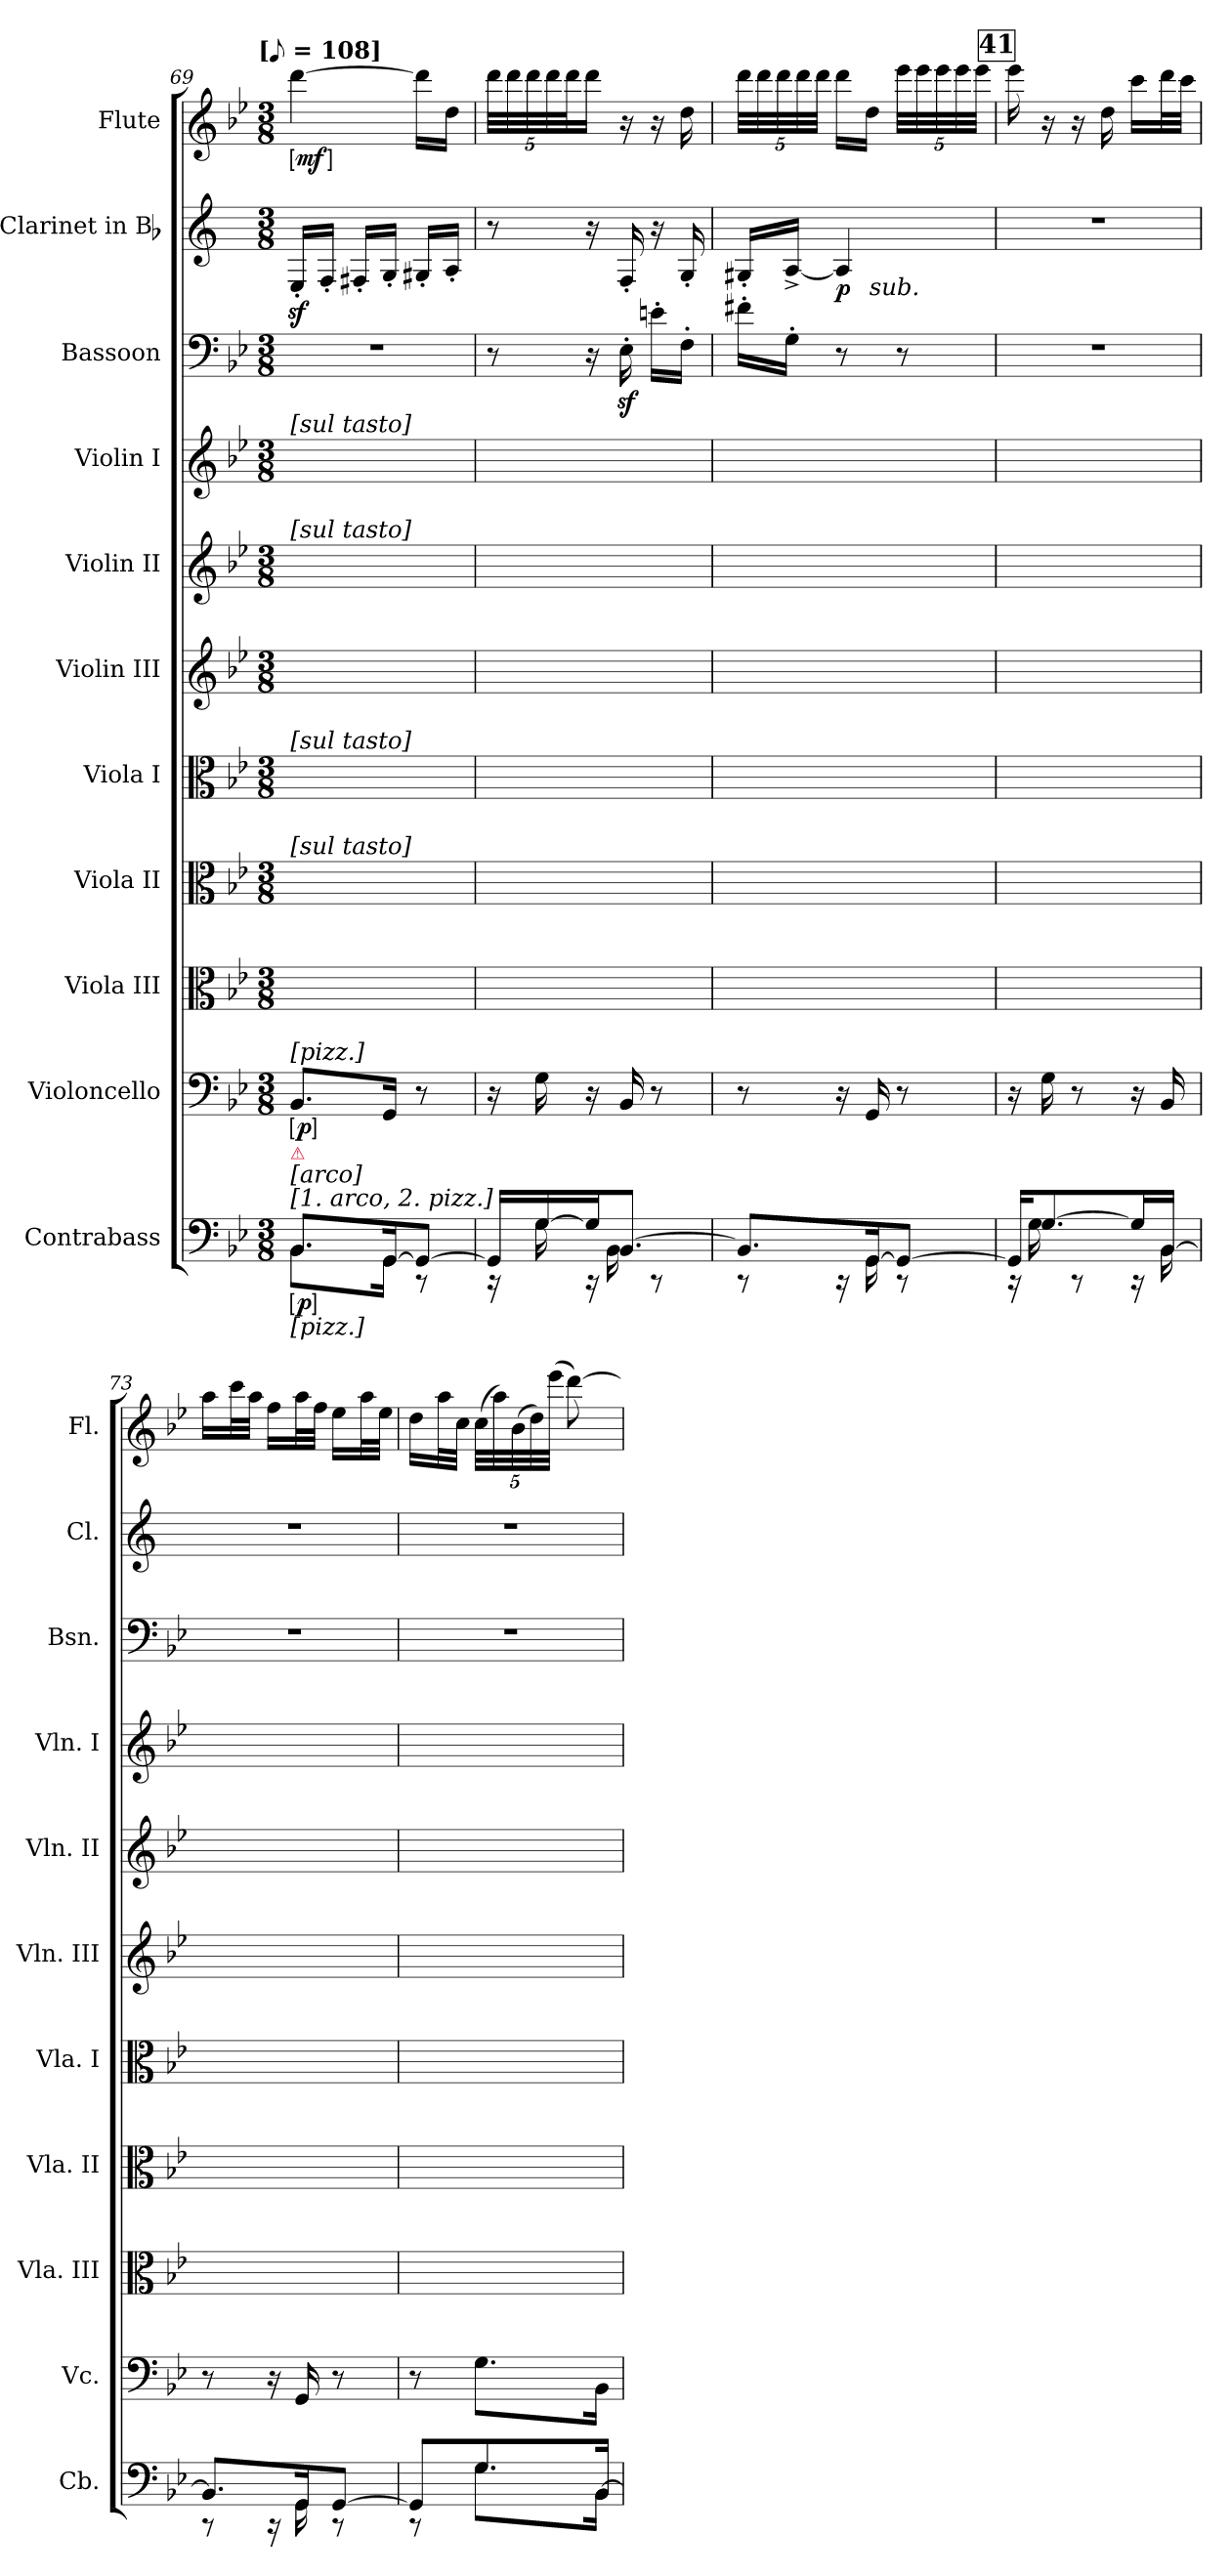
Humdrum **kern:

**kern	**dynam	**kern	**dynam	**kern	**kern	**kern	**kern	**kern	**kern	**kern	**kern	**dynam	**kern	**dynam
*part11	*part11	*part10	*part10	*part9	*part8	*part7	*part6	*part5	*part4	*part3	*part2	*part2	*part1	*part1
*staff11	*staff11	*staff10	*staff10	*staff9	*staff8	*staff7	*staff6	*staff5	*staff4	*staff3	*staff2	*staff2	*staff1	*staff1
*I"Contrabass	*	*I"Violoncello	*	*I"Viola III	*I"Viola II	*I"Viola I	*I"Violin III	*I"Violin II	*I"Violin I	*I"Bassoon	*I"Clarinet in Bb	*	*I"Flute	*
*I'Cb.	*	*I'Vc.	*	*I'Vla. III	*I'Vla. II	*I'Vla. I	*I'Vln. III	*I'Vln. II	*I'Vln. I	*I'Bsn.	*I'Cl.	*	*I'Fl.	*
*clefF4	*	*clefF4	*	*clefC3	*clefC3	*clefC3	*clefG2	*clefG2	*clefG2	*clefF4	*clefG2	*	*clefG2	*
*ITrd7c12	*	*	*	*	*	*	*	*	*	*	*ITrd1c2	*	*	*
*k[b-e-]	*	*k[b-e-]	*	*k[b-e-]	*k[b-e-]	*k[b-e-]	*k[b-e-]	*k[b-e-]	*k[b-e-]	*k[b-e-]	*k[b-e-]	*	*k[b-e-]	*
*B-:	*	*B-:	*	*B-:	*B-:	*B-:	*B-:	*B-:	*B-:	*B-:	*B-:	*	*B-:	*
!!LO:TX:omd:t=[[8th] = 108]
*M3/8	*	*M3/8	*	*M3/8	*M3/8	*M3/8	*M3/8	*M3/8	*M3/8	*M3/8	*M3/8	*	*M3/8	*
*MM54	*	*MM54	*	*MM54	*MM54	*MM54	*MM54	*MM54	*MM54	*MM54	*MM54	*	*MM54	*
=69	=69	=69	=69	=69	=69	=69	=69	=69	=69	=69	=69	=69	=69	=69
*^	*	*	*	*	*	*	*	*	*	*	*	*	*	*
!	!	!	!	!	!	!	!	!	!	!LO:TX:a:t=[sul tasto]	!	!	!	!	!
!	!	!	!	!	!	!	!	!	!LO:TX:a:t=[sul tasto]	!	!	!	!	!	!
!	!	!	!	!	!	!	!LO:TX:a:t=[sul tasto]	!	!	!	!	!	!	!	!
!	!	!	!	!	!	!LO:TX:a:t=[sul tasto]	!	!	!	!	!	!	!	!	!
!	!	!	!LO:TX:a:t=[pizz.]	!	!	!	!	!	!	!	!	!	!	!	!
!LO:TX:b:t=[pizz.]	!	!	!	!	!	!	!	!	!	!	!	!	!	!	!
!LO:TX:a:t=[1. arco, 2. pizz.]	!	!	!	!	!	!	!	!	!	!	!	!	!	!	!
!LO:TX:a:t=[arco]	!	!	!	!	!	!	!	!	!	!	!	!	!	!	!
!LO:TX:a:color=crimson:t=⚠	!	!	!	!	!	!	!	!	!	!	!	!	!	!	!
!	!	!LO:DY:ed=brack	!	!LO:DY:ed=brack	!	!	!	!	!	!	!	!LO:DY:ed=brack	!	!	!LO:DY:ed=brack
8.BBB-L	8.BBB-L	p	8.BB-L	p	8ryy	16ryy	16ryy	8ryy	32ryy	32ryy	8%3r	16Dz'LL	.	[4ddd	mf
.	.	.	.	.	.	.	.	.	32ryy	32ryy	.	.	.	.	.
.	.	.	.	.	.	16ryy	16ryy	.	32ryy	32ryy	.	16E-'JJ	.	.	.
.	.	.	.	.	.	.	.	.	32ryy	32ryy	.	.	.	.	.
.	.	.	.	.	8ryy	16ryy	16ryy	8ryy	32ryy	32ryy	.	16En'LL	.	.	.
.	.	.	.	.	.	.	.	.	32ryy	32ryy	.	.	.	.	.
[16GGGK	16GGGJk	.	16GGJk	.	.	16ryy	16ryy	.	32ryy	32ryy	.	16F'JJ	.	.	.
.	.	.	.	.	.	.	.	.	32ryy	32ryy	.	.	.	.	.
8GGGJ_	8rCC	.	8r	.	8ryy	16ryy	16ryy	8ryy	32ryy	32ryy	.	16F#X'LL	.	16dddLL]	.
.	.	.	.	.	.	.	.	.	32ryy	32ryy	.	.	.	.	.
.	.	.	.	.	.	16ryy	16ryy	.	32ryy	32ryy	.	16G'JJ	.	16ddJJ	.
.	.	.	.	.	.	.	.	.	32ryy	32ryy	.	.	.	.	.
=70	=70	=70	=70	=70	=70	=70	=70	=70	=70	=70	=70	=70	=70	=70	=70
16GGGLL]	16rCC	.	16r	.	8ryy	16ryy	16ryy	8ryy	32ryy	32ryy	8r	8r	.	40dddLLL	.
.	.	.	.	.	.	.	.	.	.	.	.	.	.	40ddd	.
.	.	.	.	.	.	.	.	.	32ryy	32ryy	.	.	.	.	.
.	.	.	.	.	.	.	.	.	.	.	.	.	.	40ddd	.
[16GG	16GG	.	16G	.	.	16ryy	16ryy	.	32ryy	32ryy	.	.	.	.	.
.	.	.	.	.	.	.	.	.	.	.	.	.	.	40ddd	.
.	.	.	.	.	.	.	.	.	32ryy	32ryy	.	.	.	.	.
.	.	.	.	.	.	.	.	.	.	.	.	.	.	40dddJ	.
16GGJ]	16rCC	.	16r	.	8ryy	16ryy	16ryy	8ryy	32ryy	32ryy	16r	16r	.	16dddJJ	.
.	.	.	.	.	.	.	.	.	32ryy	32ryy	.	.	.	.	.
!	!	!	!	!	!	!	!	!	!	!	!LO:DY:t=%s  orzato	!	!	!	!
[8.BBB-J	16BBB-	.	16BB-	.	.	16ryy	16ryy	.	32ryy	32ryy	16E-z'	16E-'	.	16r	.
.	.	.	.	.	.	.	.	.	32ryy	32ryy	.	.	.	.	.
.	8rCC	.	8r	.	8ryy	16ryy	16ryy	8ryy	32ryy	32ryy	16en'LL	16r	.	16r	.
.	.	.	.	.	.	.	.	.	32ryy	32ryy	.	.	.	.	.
.	.	.	.	.	.	16ryy	16ryy	.	32ryy	32ryy	16F'JJ	16F'	.	16dd	.
.	.	.	.	.	.	.	.	.	32ryy	32ryy	.	.	.	.	.
=71	=71	=71	=71	=71	=71	=71	=71	=71	=71	=71	=71	=71	=71	=71	=71
8.BBB-L]	8rCC	.	8r	.	8ryy	16ryy	16ryy	8ryy	32ryy	32ryy	16f#X'LL	16F#X'LL	.	40dddLLL	.
.	.	.	.	.	.	.	.	.	.	.	.	.	.	40ddd	.
.	.	.	.	.	.	.	.	.	32ryy	32ryy	.	.	.	.	.
.	.	.	.	.	.	.	.	.	.	.	.	.	.	40ddd	.
.	.	.	.	.	.	16ryy	16ryy	.	32ryy	32ryy	16G'JJ	[16G^JJ	.	.	.
.	.	.	.	.	.	.	.	.	.	.	.	.	.	40ddd	.
.	.	.	.	.	.	.	.	.	32ryy	32ryy	.	.	.	.	.
.	.	.	.	.	.	.	.	.	.	.	.	.	.	40dddJJJ	.
!	!	!	!	!	!	!	!	!	!	!	!	!	!LO:DY:t=%s sub.	!	!
.	16rCC	.	16r	.	8ryy	16ryy	16ryy	8ryy	32ryy	32ryy	8r	4G]	p	16dddLL	.
.	.	.	.	.	.	.	.	.	32ryy	32ryy	.	.	.	.	.
[16GGGK	16GGG	.	16GG	.	.	16ryy	16ryy	.	32ryy	32ryy	.	.	.	16ddJJ	.
.	.	.	.	.	.	.	.	.	32ryy	32ryy	.	.	.	.	.
8GGGJ_	8rCC	.	8r	.	8ryy	16ryy	16ryy	8ryy	32ryy	32ryy	8r	.	.	40eee-LLL	.
.	.	.	.	.	.	.	.	.	.	.	.	.	.	40eee-	.
.	.	.	.	.	.	.	.	.	32ryy	32ryy	.	.	.	.	.
.	.	.	.	.	.	.	.	.	.	.	.	.	.	40eee-	.
.	.	.	.	.	.	16ryy	16ryy	.	32ryy	32ryy	.	.	.	.	.
.	.	.	.	.	.	.	.	.	.	.	.	.	.	40eee-	.
.	.	.	.	.	.	.	.	.	32ryy	32ryy	.	.	.	.	.
.	.	.	.	.	.	.	.	.	.	.	.	.	.	40eee-JJJ	.
!!LO:REH:place=s1:t=41
=72	=72	=72	=72	=72	=72	=72	=72	=72	=72	=72	=72	=72	=72	=72	=72
16GGGKL]	16rCC	.	16r	.	8ryy	16ryy	16ryy	8ryy	32ryy	32ryy	8%3r	8%3r	.	16eee-	.
.	.	.	.	.	.	.	.	.	32ryy	32ryy	.	.	.	.	.
[8.GG	16GG	.	16G	.	.	16ryy	16ryy	.	32ryy	32ryy	.	.	.	16r	.
.	.	.	.	.	.	.	.	.	32ryy	32ryy	.	.	.	.	.
.	8rCC	.	8r	.	8ryy	16ryy	16ryy	8ryy	32ryy	32ryy	.	.	.	16r	.
.	.	.	.	.	.	.	.	.	32ryy	32ryy	.	.	.	.	.
.	.	.	.	.	.	16ryy	16ryy	.	32ryy	32ryy	.	.	.	16dd	.
.	.	.	.	.	.	.	.	.	32ryy	32ryy	.	.	.	.	.
16GGL]	16rCC	.	16r	.	8ryy	16ryy	16ryy	8ryy	32ryy	32ryy	.	.	.	16cccLL	.
.	.	.	.	.	.	.	.	.	32ryy	32ryy	.	.	.	.	.
[16BBB-JJ	16BBB-	.	16BB-	.	.	16ryy	16ryy	.	32ryy	32ryy	.	.	.	32dddL	.
.	.	.	.	.	.	.	.	.	32ryy	32ryy	.	.	.	32cccJJJ	.
=73	=73	=73	=73	=73	=73	=73	=73	=73	=73	=73	=73	=73	=73	=73	=73
8.BBB-L]	8rCC	.	8r	.	8ryy	16ryy	16ryy	8ryy	32ryy	32ryy	8%3r	8%3r	.	16aaLL	.
.	.	.	.	.	.	.	.	.	32ryy	32ryy	.	.	.	.	.
.	.	.	.	.	.	16ryy	16ryy	.	32ryy	32ryy	.	.	.	32cccL	.
.	.	.	.	.	.	.	.	.	32ryy	32ryy	.	.	.	32aaJJJ	.
.	16rCC	.	16r	.	8ryy	16ryy	16ryy	8ryy	32ryy	32ryy	.	.	.	16ffLL	.
.	.	.	.	.	.	.	.	.	32ryy	32ryy	.	.	.	.	.
16GGGK	16GGG	.	16GG	.	.	16ryy	16ryy	.	32ryy	32ryy	.	.	.	32aaL	.
.	.	.	.	.	.	.	.	.	32ryy	32ryy	.	.	.	32ffJJJ	.
[8GGGJ	8rCC	.	8r	.	8ryy	16ryy	16ryy	8ryy	32ryy	32ryy	.	.	.	16ee-LL	.
.	.	.	.	.	.	.	.	.	32ryy	32ryy	.	.	.	.	.
.	.	.	.	.	.	16ryy	16ryy	.	32ryy	32ryy	.	.	.	32aaL	.
.	.	.	.	.	.	.	.	.	32ryy	32ryy	.	.	.	32ee-JJJ	.
=74	=74	=74	=74	=74	=74	=74	=74	=74	=74	=74	=74	=74	=74	=74	=74
8GGGL]	8rCC	.	8r	.	8ryy	16ryy	16ryy	8ryy	32ryy	32ryy	8%3r	8%3r	.	16ddLL	.
.	.	.	.	.	.	.	.	.	32ryy	32ryy	.	.	.	.	.
.	.	.	.	.	.	16ryy	16ryy	.	32ryy	32ryy	.	.	.	32aaL	.
.	.	.	.	.	.	.	.	.	32ryy	32ryy	.	.	.	32ccJJJ	.
8.GG	8.GGL	.	8.GL	.	8ryy	16ryy	16ryy	8ryy	32ryy	32ryy	.	.	.	(40ccLLL	.
.	.	.	.	.	.	.	.	.	.	.	.	.	.	40aa)	.
.	.	.	.	.	.	.	.	.	32ryy	32ryy	.	.	.	.	.
.	.	.	.	.	.	.	.	.	.	.	.	.	.	(40b-	.
.	.	.	.	.	.	16ryy	16ryy	.	32ryy	32ryy	.	.	.	.	.
.	.	.	.	.	.	.	.	.	.	.	.	.	.	40dd)	.
.	.	.	.	.	.	.	.	.	32ryy	32ryy	.	.	.	.	.
.	.	.	.	.	.	.	.	.	.	.	.	.	.	(40eee-JJJ	.
.	.	.	.	.	8ryy	16ryy	16ryy	8ryy	32ryy	32ryy	.	.	.	[8ddd)	.
.	.	.	.	.	.	.	.	.	32ryy	32ryy	.	.	.	.	.
[16BBB-Jk	16BBB-Jk	.	16BB-Jk	.	.	16ryy	16ryy	.	32ryy	32ryy	.	.	.	.	.
.	.	.	.	.	.	.	.	.	32ryy	32ryy	.	.	.	.	.
*v	*v	*	*	*	*	*	*	*	*	*	*	*	*	*	*
=	=	=	=	=	=	=	=	=	=	=	=	=	=	=
*-	*-	*-	*-	*-	*-	*-	*-	*-	*-	*-	*-	*-	*-	*-
